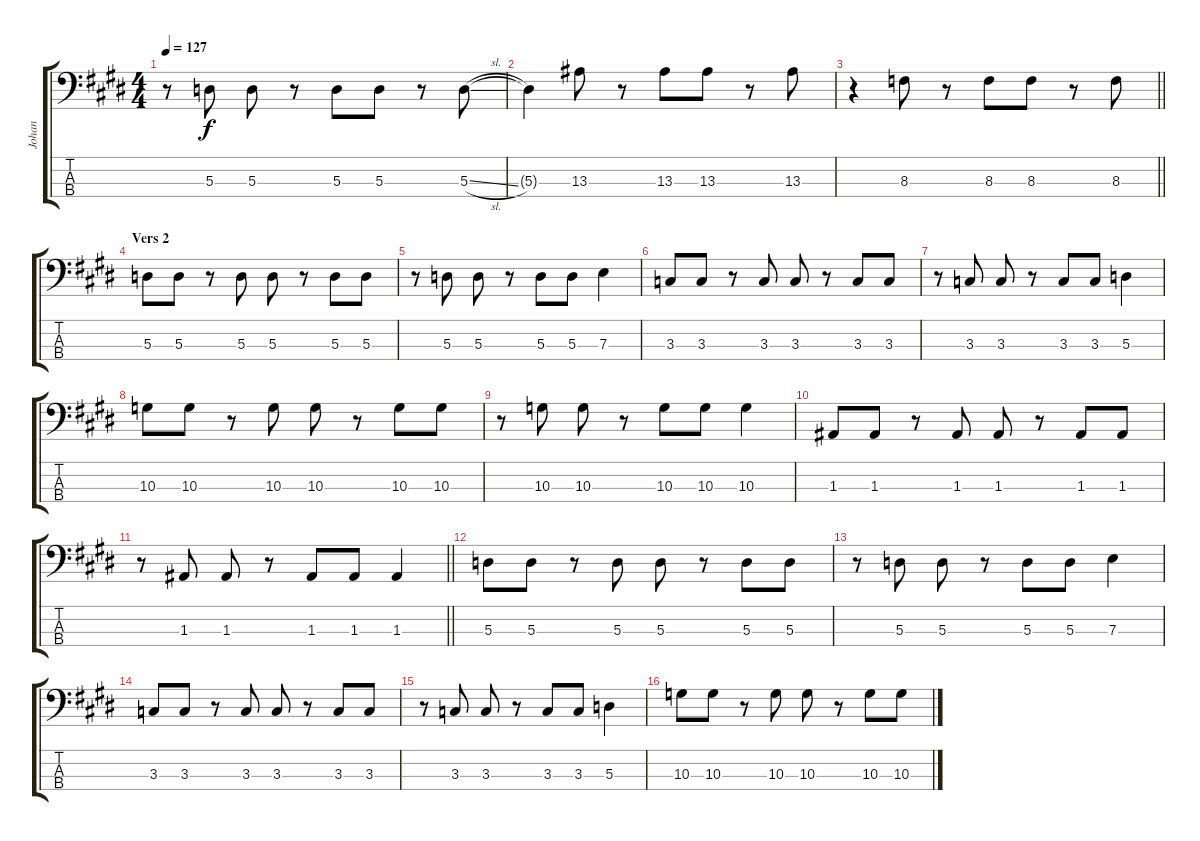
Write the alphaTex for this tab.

\track ("Johan" "Johan") {instrument electricbasspick}
\staff {score tabs}
\tuning (G2 D2 A1 E1) {hide}
\ts (4 4)
\tempo 127
\clef f4
\ks e
r.8{dy f} 5.3.8 5.3.8 r.8 5.3.8 5.3.8 r.8 5.3{sl}.8 |
5.3{t}.4 13.3.8 r.8 13.3.8 13.3.8 r.8 13.3.8 |
\barLineRight lightlight
r.4 8.3.8 r.8 8.3.8 8.3.8 r.8 8.3.8 |
\section ("" "Vers 2")
5.3.8 5.3.8 r.8 5.3.8 5.3.8 r.8 5.3.8 5.3.8 |
r.8 5.3.8 5.3.8 r.8 5.3.8 5.3.8 7.3.4 |
3.3.8 3.3.8 r.8 3.3.8 3.3.8 r.8 3.3.8 3.3.8 |
r.8 3.3.8 3.3.8 r.8 3.3.8 3.3.8 5.3.4 |
10.3.8 10.3.8 r.8 10.3.8 10.3.8 r.8 10.3.8 10.3.8 |
r.8 10.3.8 10.3.8 r.8 10.3.8 10.3.8 10.3.4 |
1.3.8 1.3.8 r.8 1.3.8 1.3.8 r.8 1.3.8 1.3.8 |
\barLineRight lightlight
r.8 1.3.8 1.3.8 r.8 1.3.8 1.3.8 1.3.4 |
5.3.8 5.3.8 r.8 5.3.8 5.3.8 r.8 5.3.8 5.3.8 |
r.8 5.3.8 5.3.8 r.8 5.3.8 5.3.8 7.3.4 |
3.3.8 3.3.8 r.8 3.3.8 3.3.8 r.8 3.3.8 3.3.8 |
r.8 3.3.8 3.3.8 r.8 3.3.8 3.3.8 5.3.4 |
10.3.8 10.3.8 r.8 10.3.8 10.3.8 r.8 10.3.8 10.3.8
